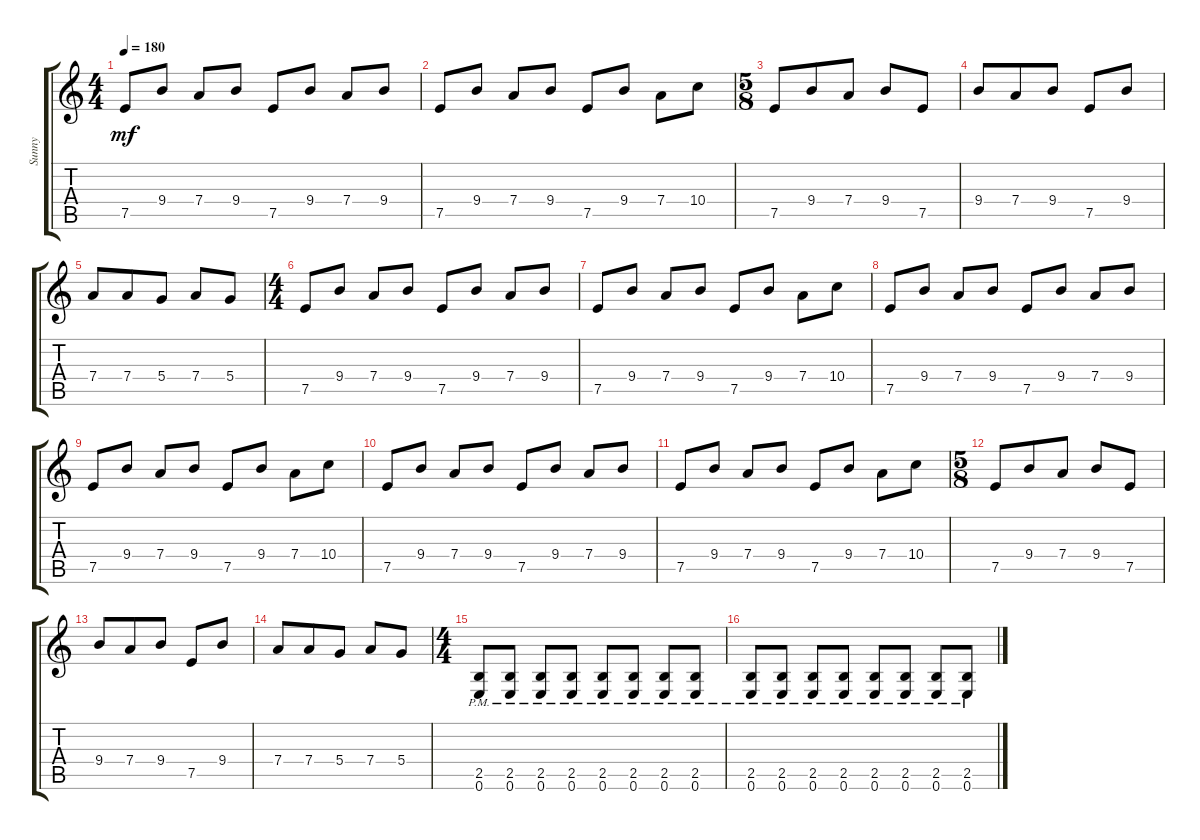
\track ("Sunny" "Sunny") {instrument distortionguitar}
\staff {score tabs}
\tuning (E4 B3 G3 D3 A2 E2) {hide}
\ts (4 4)
\tempo 180
\clef g2
\ks c
7.5.8{dy mf} 9.4.8 7.4.8 9.4.8 7.5.8 9.4.8 7.4.8 9.4.8 |
7.5.8 9.4.8 7.4.8 9.4.8 7.5.8 9.4.8 7.4.8 10.4.8 |
\ts (5 8)
7.5.8 9.4.8 7.4.8 9.4.8 7.5.8 |
9.4.8 7.4.8 9.4.8 7.5.8 9.4.8 |
7.4.8 7.4.8 5.4.8 7.4.8 5.4.8 |
\ts (4 4)
7.5.8 9.4.8 7.4.8 9.4.8 7.5.8 9.4.8 7.4.8 9.4.8 |
7.5.8 9.4.8 7.4.8 9.4.8 7.5.8 9.4.8 7.4.8 10.4.8 |
7.5.8 9.4.8 7.4.8 9.4.8 7.5.8 9.4.8 7.4.8 9.4.8 |
7.5.8 9.4.8 7.4.8 9.4.8 7.5.8 9.4.8 7.4.8 10.4.8 |
7.5.8 9.4.8 7.4.8 9.4.8 7.5.8 9.4.8 7.4.8 9.4.8 |
7.5.8 9.4.8 7.4.8 9.4.8 7.5.8 9.4.8 7.4.8 10.4.8 |
\ts (5 8)
7.5.8 9.4.8 7.4.8 9.4.8 7.5.8 |
9.4.8 7.4.8 9.4.8 7.5.8 9.4.8 |
7.4.8 7.4.8 5.4.8 7.4.8 5.4.8 |
\ts (4 4)
(2.5 0.6{pm}).8 (2.5 0.6{pm}).8 (2.5 0.6{pm}).8 (2.5 0.6{pm}).8 (2.5 0.6{pm}).8 (2.5 0.6{pm}).8 (2.5 0.6{pm}).8 (2.5 0.6{pm}).8 |
(2.5 0.6{pm}).8 (2.5 0.6{pm}).8 (2.5 0.6{pm}).8 (2.5 0.6{pm}).8 (2.5 0.6{pm}).8 (2.5 0.6{pm}).8 (2.5 0.6{pm}).8 (2.5 0.6{pm}).8
